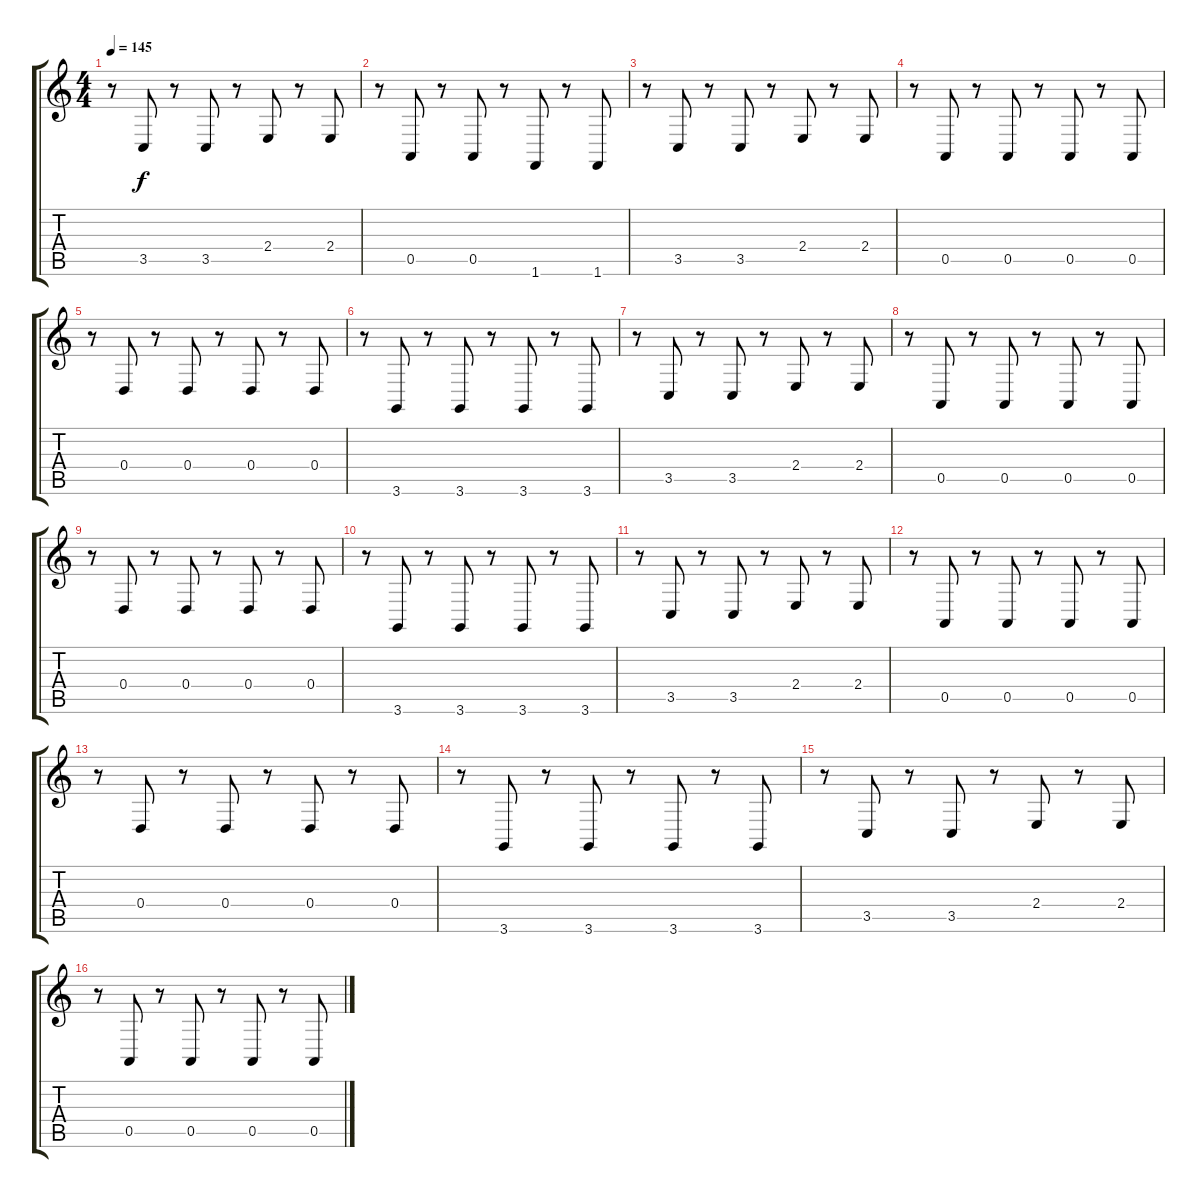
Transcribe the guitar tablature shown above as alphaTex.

\track "" {instrument lead2sawtooth}
\staff {score tabs}
\tuning (E4 B3 G3 D3 A2 E2) {hide}
\ts (4 4)
\tempo 145
\clef g2
\ks c
r.8{dy f} 3.5.8 r.8 3.5.8 r.8 2.4.8 r.8 2.4.8 |
r.8 0.5.8 r.8 0.5.8 r.8 1.6.8 r.8 1.6.8 |
r.8 3.5.8 r.8 3.5.8 r.8 2.4.8 r.8 2.4.8 |
r.8 0.5.8 r.8 0.5.8 r.8 0.5.8 r.8 0.5.8 |
r.8 0.4.8 r.8 0.4.8 r.8 0.4.8 r.8 0.4.8 |
r.8 3.6.8 r.8 3.6.8 r.8 3.6.8 r.8 3.6.8 |
r.8 3.5.8 r.8 3.5.8 r.8 2.4.8 r.8 2.4.8 |
r.8 0.5.8 r.8 0.5.8 r.8 0.5.8 r.8 0.5.8 |
r.8 0.4.8 r.8 0.4.8 r.8 0.4.8 r.8 0.4.8 |
r.8 3.6.8 r.8 3.6.8 r.8 3.6.8 r.8 3.6.8 |
r.8 3.5.8 r.8 3.5.8 r.8 2.4.8 r.8 2.4.8 |
r.8 0.5.8 r.8 0.5.8 r.8 0.5.8 r.8 0.5.8 |
r.8 0.4.8 r.8 0.4.8 r.8 0.4.8 r.8 0.4.8 |
r.8 3.6.8 r.8 3.6.8 r.8 3.6.8 r.8 3.6.8 |
r.8 3.5.8 r.8 3.5.8 r.8 2.4.8 r.8 2.4.8 |
r.8 0.5.8 r.8 0.5.8 r.8 0.5.8 r.8 0.5.8
